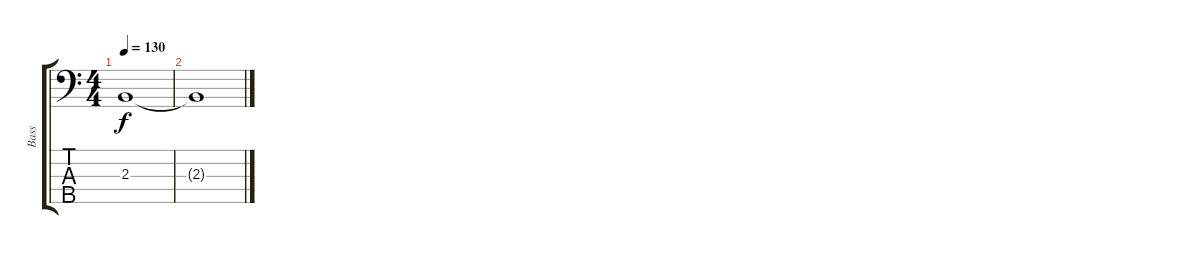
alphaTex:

\track ("Bass" "Bass") {instrument electricbassfinger}
\staff {score tabs}
\tuning (G2 D2 A1 E1 B0) {hide}
\ts (4 4)
\tempo 130
\clef f4
\ks c
2.3{t}.1{dy f} |
2.3{t}.1
